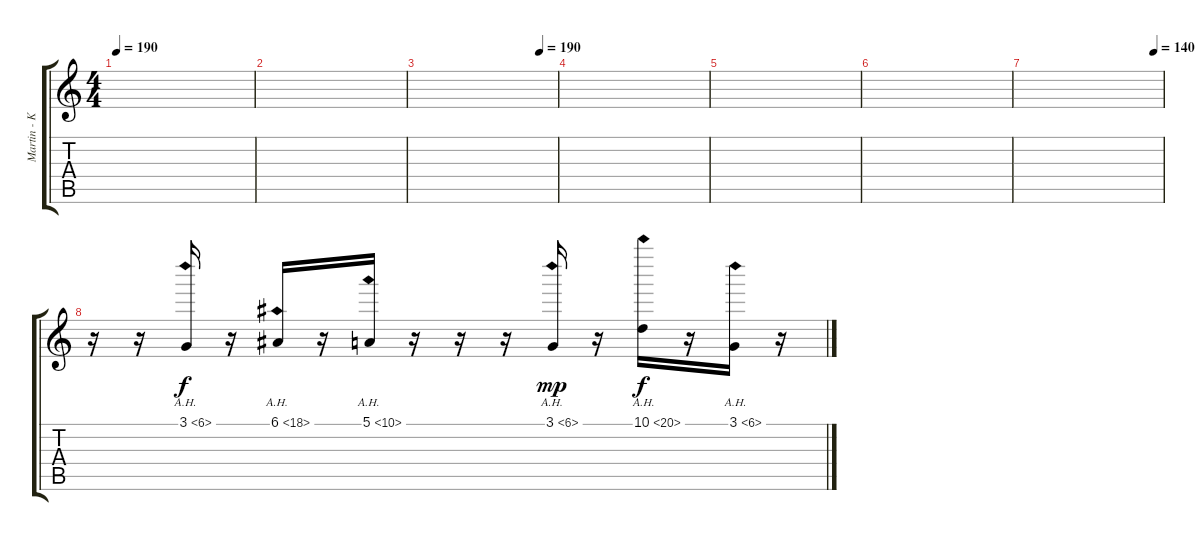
\track ("Martin - Keyboard2" "Martin - K") {instrument choiraahs}
\staff {score tabs}
\tuning (E4 B3 G3 D3 A2 E2) {hide}
\ts (4 4)
\tempo 190
\clef g2
\ks c
|
|
\tempo (190 0.875)
|
|
|
|
\tempo (140 0.9375)
|
r.16{volume 15 instrument stringensemble1} r.16 3.1{ah 3}.16 r.16 6.1{ah 12}.16 r.16 5.1{ah 5}.16 r.16 r.16 r.16 3.1{ah 3}.16{dy mp} r.16 10.1{ah 10}.16{dy f} r.16 3.1{ah 3}.16 r.16
